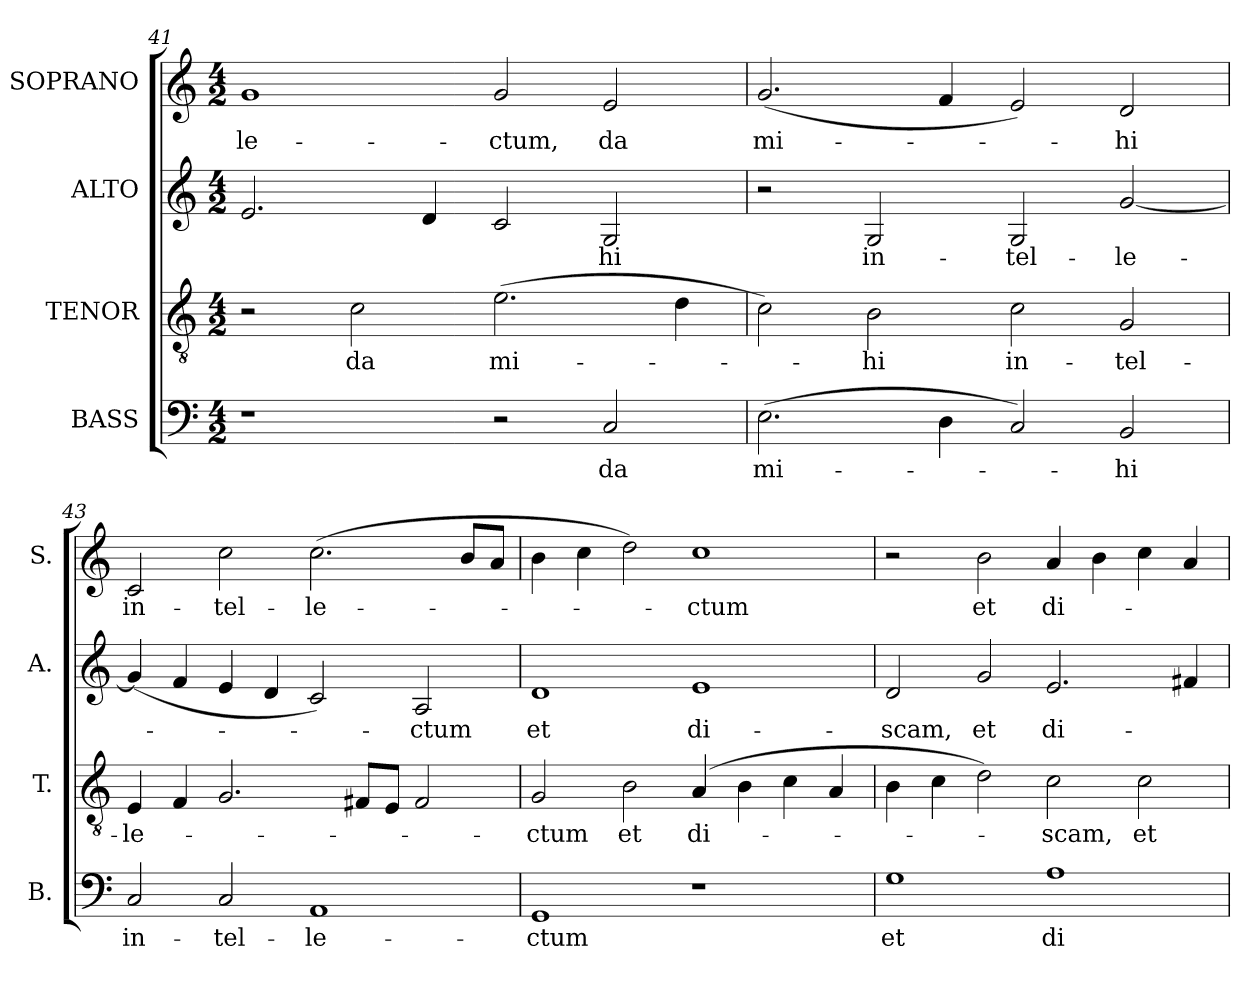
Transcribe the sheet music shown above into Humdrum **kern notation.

**kern	**text	**kern	**text	**kern	**text	**kern	**text
*part4	*part4	*part3	*part3	*part2	*part2	*part1	*part1
*staff4	*staff4	*staff3	*staff3	*staff2	*staff2	*staff1	*staff1
*I"BASS	*	*I"TENOR	*	*I"ALTO	*	*I"SOPRANO	*
*I'B.	*	*I'T.	*	*I'A.	*	*I'S.	*
*clefF4	*	*clefGv2	*	*clefG2	*	*clefG2	*
*	*	*ITrd7c12	*	*	*	*	*
*k[]	*	*k[]	*	*k[]	*	*k[]	*
*C:	*	*C:	*	*C:	*	*C:	*
*M4/2	*	*M4/2	*	*M4/2	*	*M4/2	*
=41	=41	=41	=41	=41	=41	=41	=41
!	!	!	!	!	!	!	!LO:LY:b:color=#000000
1r	.	2r	.	2.ei/	.	1gi	-le-
!	!	!	!LO:LY:b:color=#000000	!	!	!	!
.	.	2Ci\	da	.	.	.	.
.	.	.	.	4di/	.	.	.
!	!	!	!LO:LY:b:color=#000000	!	!	!	!
!	!	!	!	!	!	!	!LO:LY:b:color=#000000
2r	.	(2.Ei\	mi-	2ci/	.	2gi/	-ctum,
!	!LO:LY:b:color=#000000	!	!	!	!	!	!
!	!	!	!	!	!LO:LY:b:color=#000000	!	!
!	!	!	!	!	!	!	!LO:LY:b:color=#000000
2Ci/	da	.	.	2Gi/	-hi	2ei/	da
.	.	4Di\	.	.	.	.	.
=42	=42	=42	=42	=42	=42	=42	=42
!	!LO:LY:b:color=#000000	!	!	!	!	!	!
!	!	!	!	!	!	!	!LO:LY:b:color=#000000
(2.Ei\	mi-	2Ci\)	.	2r	.	(2.gi/	mi-
!	!	!	!LO:LY:b:color=#000000	!	!	!	!
!	!	!	!	!	!LO:LY:b:color=#000000	!	!
.	.	2BBi\	-hi	2Gi/	in-	.	.
4Di\	.	.	.	.	.	4fi/	.
!	!	!	!LO:LY:b:color=#000000	!	!	!	!
!	!	!	!	!	!LO:LY:b:color=#000000	!	!
2Ci/)	.	2Ci\	in-	2Gi/	-tel-	2ei/)	.
!	!LO:LY:b:color=#000000	!	!	!	!	!	!
!	!	!	!LO:LY:b:color=#000000	!	!	!	!
!	!	!	!	!	!LO:LY:b:color=#000000	!	!
!	!	!	!	!	!	!	!LO:LY:b:color=#000000
2BBi/	-hi	2GGi/	-tel-	[2gi/	-le-	2di/	-hi
!!LO:PB:g=z
=43	=43	=43	=43	=43	=43	=43	=43
!	!LO:LY:b:color=#000000	!	!	!	!	!	!
!	!	!	!LO:LY:b:color=#000000	!	!	!	!
!	!	!	!	!	!	!	!LO:LY:b:color=#000000
2Ci/	in-	4EEi/	-le-	(4gi/]	.	2ci/	in-
.	.	4FFi/	.	4fi/	.	.	.
!	!LO:LY:b:color=#000000	!	!	!	!	!	!
!	!	!	!	!	!	!	!LO:LY:b:color=#000000
2Ci/	-tel-	2.GGi/	.	4ei/	.	2cci\	-tel-
.	.	.	.	4di/	.	.	.
!	!LO:LY:b:color=#000000	!	!	!	!	!	!
!	!	!	!	!	!	!	!LO:LY:b:color=#000000
1AAi	-le-	.	.	2ci/)	.	(2.cci\	-le-
.	.	8FF#Xi/L	.	.	.	.	.
.	.	8EEi/J	.	.	.	.	.
!	!	!	!	!	!LO:LY:b:color=#000000	!	!
.	.	2FF#i/	.	2Ai/	-ctum	.	.
.	.	.	.	.	.	8bi/L	.
.	.	.	.	.	.	8ai/J	.
=44	=44	=44	=44	=44	=44	=44	=44
!	!LO:LY:b:color=#000000	!	!	!	!	!	!
!	!	!	!LO:LY:b:color=#000000	!	!	!	!
!	!	!	!	!	!LO:LY:b:color=#000000	!	!
1GGi	-ctum	2GGi/	-ctum	1di	et	4bi\	.
.	.	.	.	.	.	4cci\	.
!	!	!	!LO:LY:b:color=#000000	!	!	!	!
.	.	2BBi\	et	.	.	2ddi\)	.
!	!	!	!LO:LY:b:color=#000000	!	!	!	!
!	!	!	!	!	!LO:LY:b:color=#000000	!	!
!	!	!	!	!	!	!	!LO:LY:b:color=#000000
1r	.	(4AAi/	di-	1ei	di-	1cci	-ctum
.	.	4BBi\	.	.	.	.	.
.	.	4Ci\	.	.	.	.	.
.	.	4AAi/	.	.	.	.	.
=45	=45	=45	=45	=45	=45	=45	=45
!	!LO:LY:b:color=#000000	!	!	!	!	!	!
!	!	!	!	!	!LO:LY:b:color=#000000	!	!
1Gi	et	4BBi\	.	2di/	-scam,	2r	.
.	.	4Ci\	.	.	.	.	.
!	!	!	!	!	!LO:LY:b:color=#000000	!	!
!	!	!	!	!	!	!	!LO:LY:b:color=#000000
.	.	2Di\)	.	2gi/	et	2bi\	et
!	!LO:LY:b:color=#000000	!	!	!	!	!	!
!	!	!	!LO:LY:b:color=#000000	!	!	!	!
!	!	!	!	!	!LO:LY:b:color=#000000	!	!
!	!	!	!	!	!	!	!LO:LY:b:color=#000000
1Ai	di-	2Ci\	-scam,	2.ei/	di-	4ai/	di-
.	.	.	.	.	.	4bi\	.
!	!	!	!LO:LY:b:color=#000000	!	!	!	!
.	.	2Ci\	et	.	.	4cci\	.
.	.	.	.	4f#Xi/	.	4ai/	.
=	=	=	=	=	=	=	=
*-	*-	*-	*-	*-	*-	*-	*-
